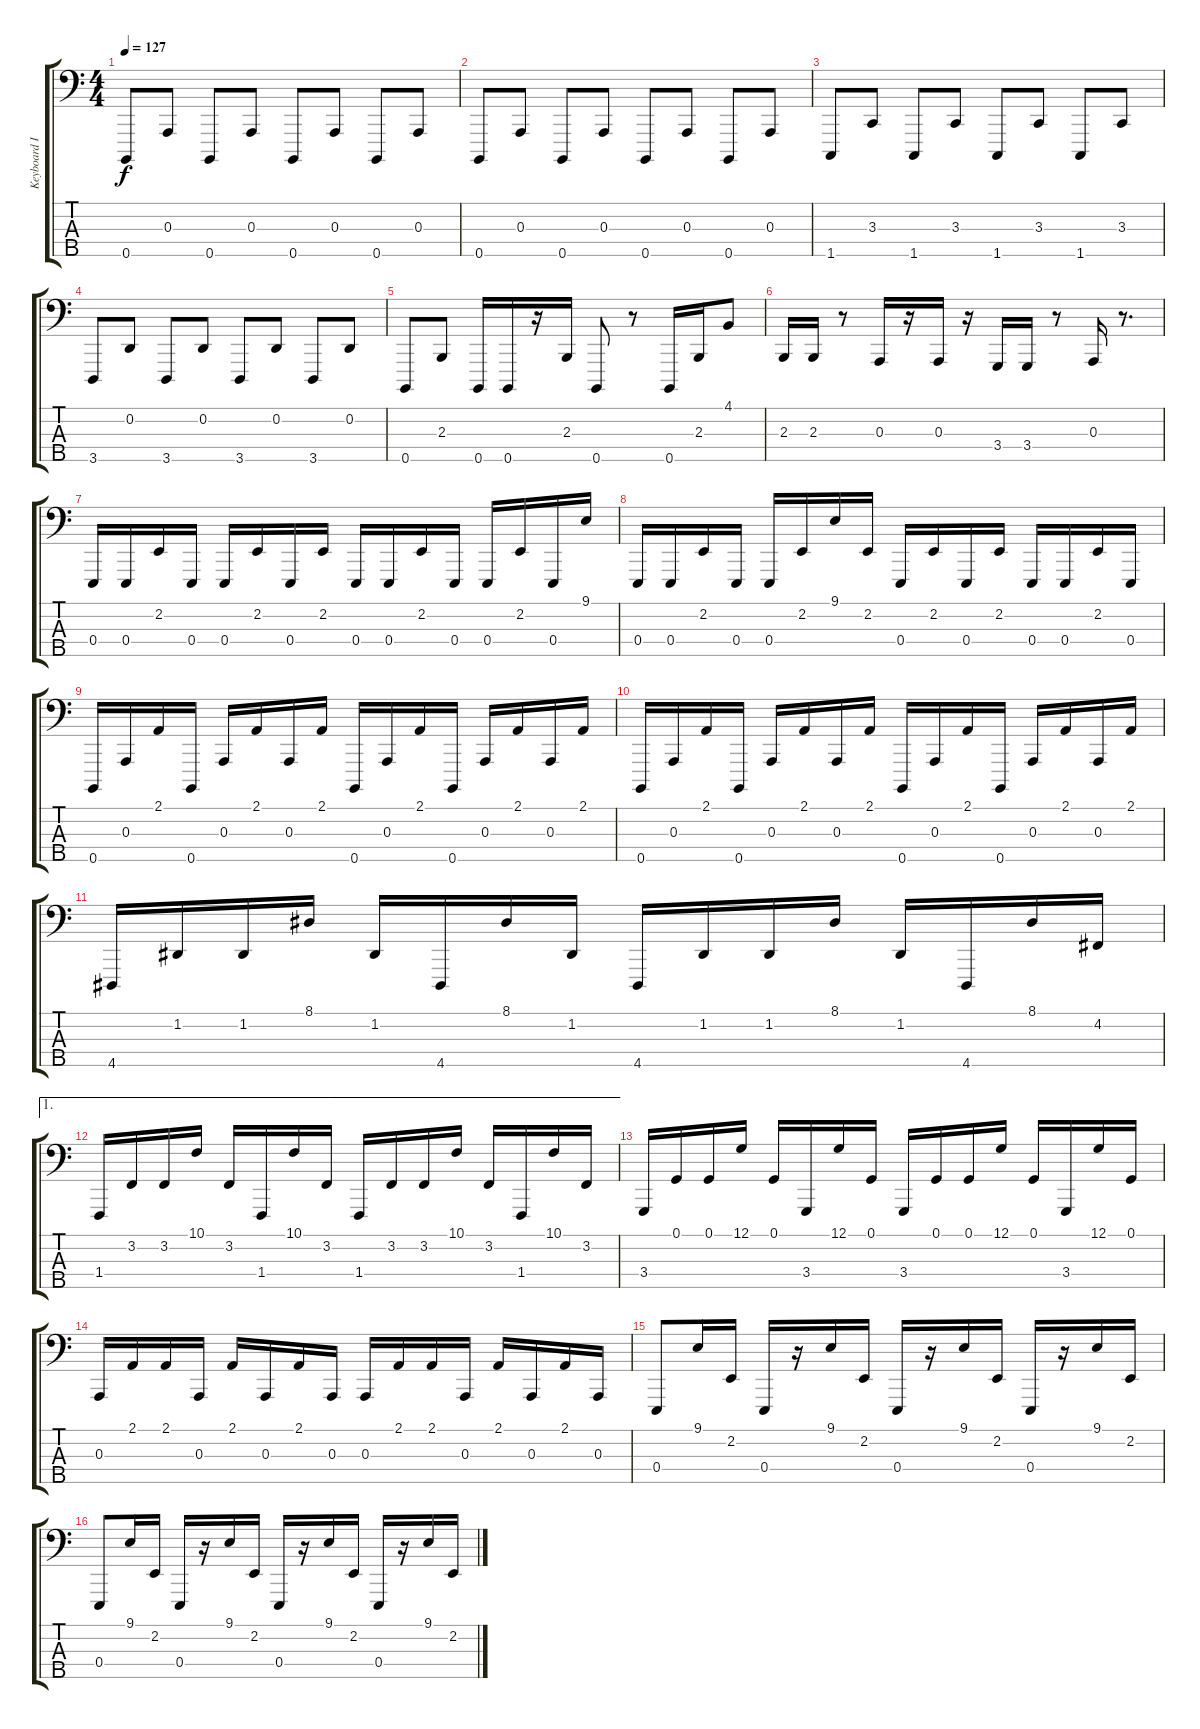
\track ("Keyboard II" "Keyboard I") {instrument lead8bassandlead}
\staff {score tabs}
\tuning (G2 D2 A1 E1 B0) {hide}
\ts (4 4)
\tempo 127
\clef f4
\ks c
0.5.8{dy f} 0.3.8 0.5.8 0.3.8 0.5.8 0.3.8 0.5.8 0.3.8 |
0.5.8 0.3.8 0.5.8 0.3.8 0.5.8 0.3.8 0.5.8 0.3.8 |
1.5.8 3.3.8 1.5.8 3.3.8 1.5.8 3.3.8 1.5.8 3.3.8 |
3.5.8 0.2.8 3.5.8 0.2.8 3.5.8 0.2.8 3.5.8 0.2.8 |
0.5.8 2.3.8 0.5.16 0.5.16 r.16 2.3.16 0.5.8 r.8 0.5.16 2.3.16 4.1.8 |
2.3.16 2.3.16 r.8 0.3.16 r.16 0.3.16 r.16 3.4.16 3.4.16 r.8 0.3.16 r.8{d} |
0.4.16 0.4.16 2.2.16 0.4.16 0.4.16 2.2.16 0.4.16 2.2.16 0.4.16 0.4.16 2.2.16 0.4.16 0.4.16 2.2.16 0.4.16 9.1.16 |
0.4.16 0.4.16 2.2.16 0.4.16 0.4.16 2.2.16 9.1.16 2.2.16 0.4.16 2.2.16 0.4.16 2.2.16 0.4.16 0.4.16 2.2.16 0.4.16 |
0.5.16 0.3.16 2.1.16 0.5.16 0.3.16 2.1.16 0.3.16 2.1.16 0.5.16 0.3.16 2.1.16 0.5.16 0.3.16 2.1.16 0.3.16 2.1.16 |
0.5.16 0.3.16 2.1.16 0.5.16 0.3.16 2.1.16 0.3.16 2.1.16 0.5.16 0.3.16 2.1.16 0.5.16 0.3.16 2.1.16 0.3.16 2.1.16 |
4.5.16 1.2.16 1.2.16 8.1.16 1.2.16 4.5.16 8.1.16 1.2.16 4.5.16 1.2.16 1.2.16 8.1.16 1.2.16 4.5.16 8.1.16 4.2.16 |
\ae 1
1.4.16 3.2.16 3.2.16 10.1.16 3.2.16 1.4.16 10.1.16 3.2.16 1.4.16 3.2.16 3.2.16 10.1.16 3.2.16 1.4.16 10.1.16 3.2.16 |
3.4.16 0.1.16 0.1.16 12.1.16 0.1.16 3.4.16 12.1.16 0.1.16 3.4.16 0.1.16 0.1.16 12.1.16 0.1.16 3.4.16 12.1.16 0.1.16 |
0.3.16 2.1.16 2.1.16 0.3.16 2.1.16 0.3.16 2.1.16 0.3.16 0.3.16 2.1.16 2.1.16 0.3.16 2.1.16 0.3.16 2.1.16 0.3.16 |
0.4.8 9.1.16 2.2.16 0.4.16 r.16 9.1.16 2.2.16 0.4.16 r.16 9.1.16 2.2.16 0.4.16 r.16 9.1.16 2.2.16 |
0.4.8 9.1.16 2.2.16 0.4.16 r.16 9.1.16 2.2.16 0.4.16 r.16 9.1.16 2.2.16 0.4.16 r.16 9.1.16 2.2.16
